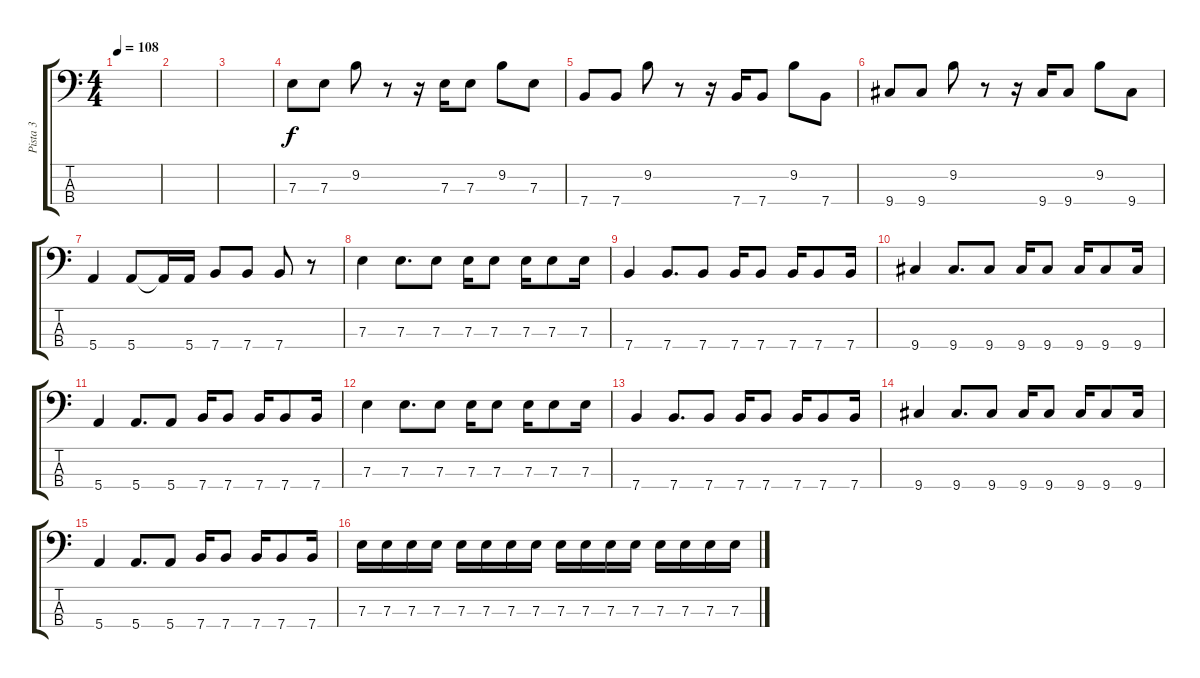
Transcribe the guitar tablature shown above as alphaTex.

\track ("Pista 3" "Pista 3") {instrument electricbasspick}
\staff {score tabs}
\tuning (G2 D2 A1 E1) {hide}
\ts (4 4)
\tempo 108
\clef f4
\ks c
|
|
|
7.3.8 7.3.8 9.2.8 r.8 r.16 7.3.16 7.3.8 9.2.8 7.3.8 |
7.4.8 7.4.8 9.2.8 r.8 r.16 7.4.16 7.4.8 9.2.8 7.4.8 |
9.4.8 9.4.8 9.2.8 r.8 r.16 9.4.16 9.4.8 9.2.8 9.4.8 |
5.4.4 5.4.8 5.4{t}.16 5.4.16 7.4.8 7.4.8 7.4.8 r.8 |
7.3.4 7.3.8{d} 7.3.8 7.3.16 7.3.8 7.3.16 7.3.8 7.3.16 |
7.4.4 7.4.8{d} 7.4.8 7.4.16 7.4.8 7.4.16 7.4.8 7.4.16 |
9.4.4 9.4.8{d} 9.4.8 9.4.16 9.4.8 9.4.16 9.4.8 9.4.16 |
5.4.4 5.4.8{d} 5.4.8 7.4.16 7.4.8 7.4.16 7.4.8 7.4.16 |
7.3.4 7.3.8{d} 7.3.8 7.3.16 7.3.8 7.3.16 7.3.8 7.3.16 |
7.4.4 7.4.8{d} 7.4.8 7.4.16 7.4.8 7.4.16 7.4.8 7.4.16 |
9.4.4 9.4.8{d} 9.4.8 9.4.16 9.4.8 9.4.16 9.4.8 9.4.16 |
5.4.4 5.4.8{d} 5.4.8 7.4.16 7.4.8 7.4.16 7.4.8 7.4.16 |
7.3.16 7.3.16 7.3.16 7.3.16 7.3.16 7.3.16 7.3.16 7.3.16 7.3.16 7.3.16 7.3.16 7.3.16 7.3.16 7.3.16 7.3.16 7.3.16
